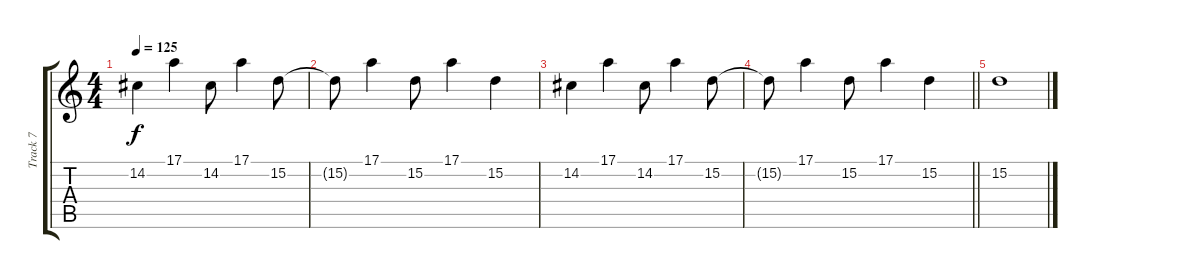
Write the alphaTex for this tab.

\track ("Track 7" "Track 7") {instrument stringensemble1}
\staff {score tabs}
\tuning (E4 B3 G3 D3 A2 E2) {hide}
\ts (4 4)
\tempo 125
\clef g2
\ks c
14.2.4{dy f} 17.1.4 14.2.8 17.1.4 15.2.8 |
15.2{t}.8 17.1.4 15.2.8 17.1.4 15.2.4 |
14.2.4 17.1.4 14.2.8 17.1.4 15.2.8 |
\barLineRight lightlight
15.2{t}.8 17.1.4 15.2.8 17.1.4 15.2.4 |
15.2.1
